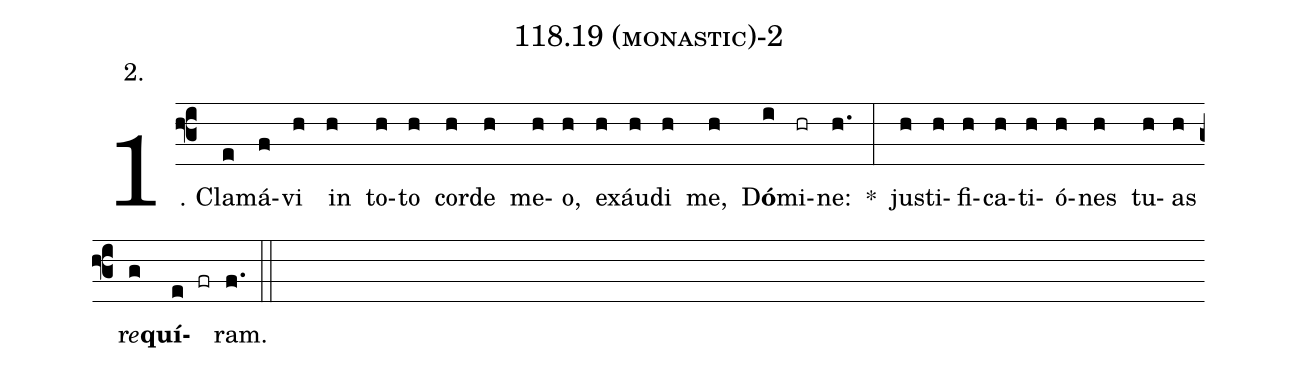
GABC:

name: 118.19 (monastic)-2;
annotation: 2.;
%%
(f3)1. Cla(e)má(f)vi(h) in(h) to(h)to(h) cor(h)de(h) me(h)o,(h) ex(h)áu(h)di(h) me,(h) D<b>ó</b>(i)mi(hr)ne:(h.) *(:) jus(h)ti(h)fi(h)ca(h)ti(h)ó(h)nes(h) tu(h)as(h) r<i>e</i>(g)<b>quí</b>(e fr)ram.(f.) (::)
